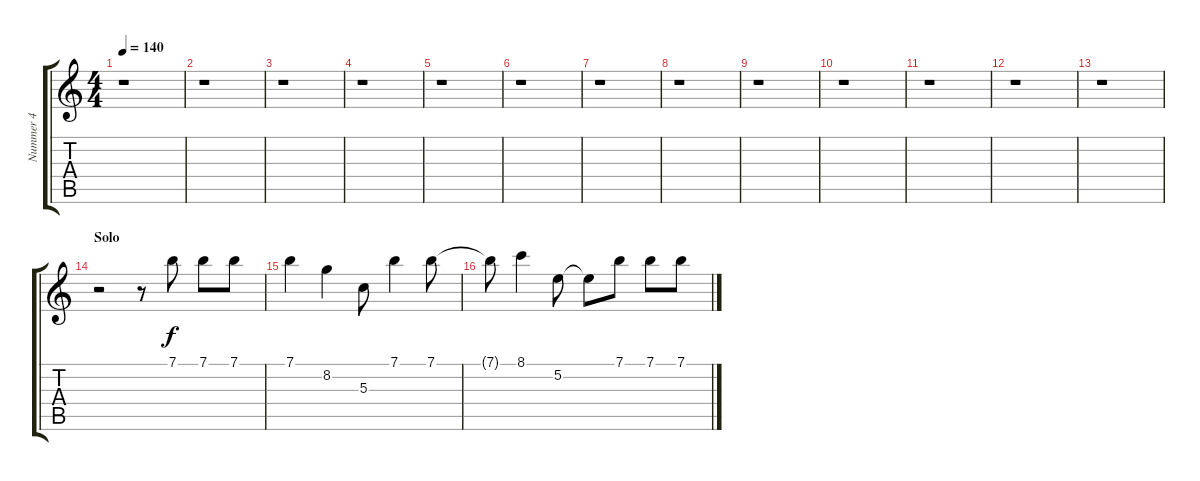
\track ("Nummer 4" "Nummer 4") {instrument electricguitarclean}
\staff {score tabs}
\tuning (E4 B3 G3 D3 A2 E2) {hide}
\ts (4 4)
\tempo 140
\clef g2
\ks c
r.1{dy f} |
r.1 |
r.1 |
r.1 |
r.1 |
r.1 |
r.1 |
r.1 |
r.1 |
r.1 |
r.1 |
r.1 |
r.1 |
\section ("" "Solo")
r.2 r.8 7.1.8 7.1.8 7.1.8 |
7.1.4 8.2.4 5.3.8 7.1.4 7.1.8 |
7.1{t}.8 8.1.4 5.2.8 5.2{t}.8 7.1.8 7.1.8 7.1.8
